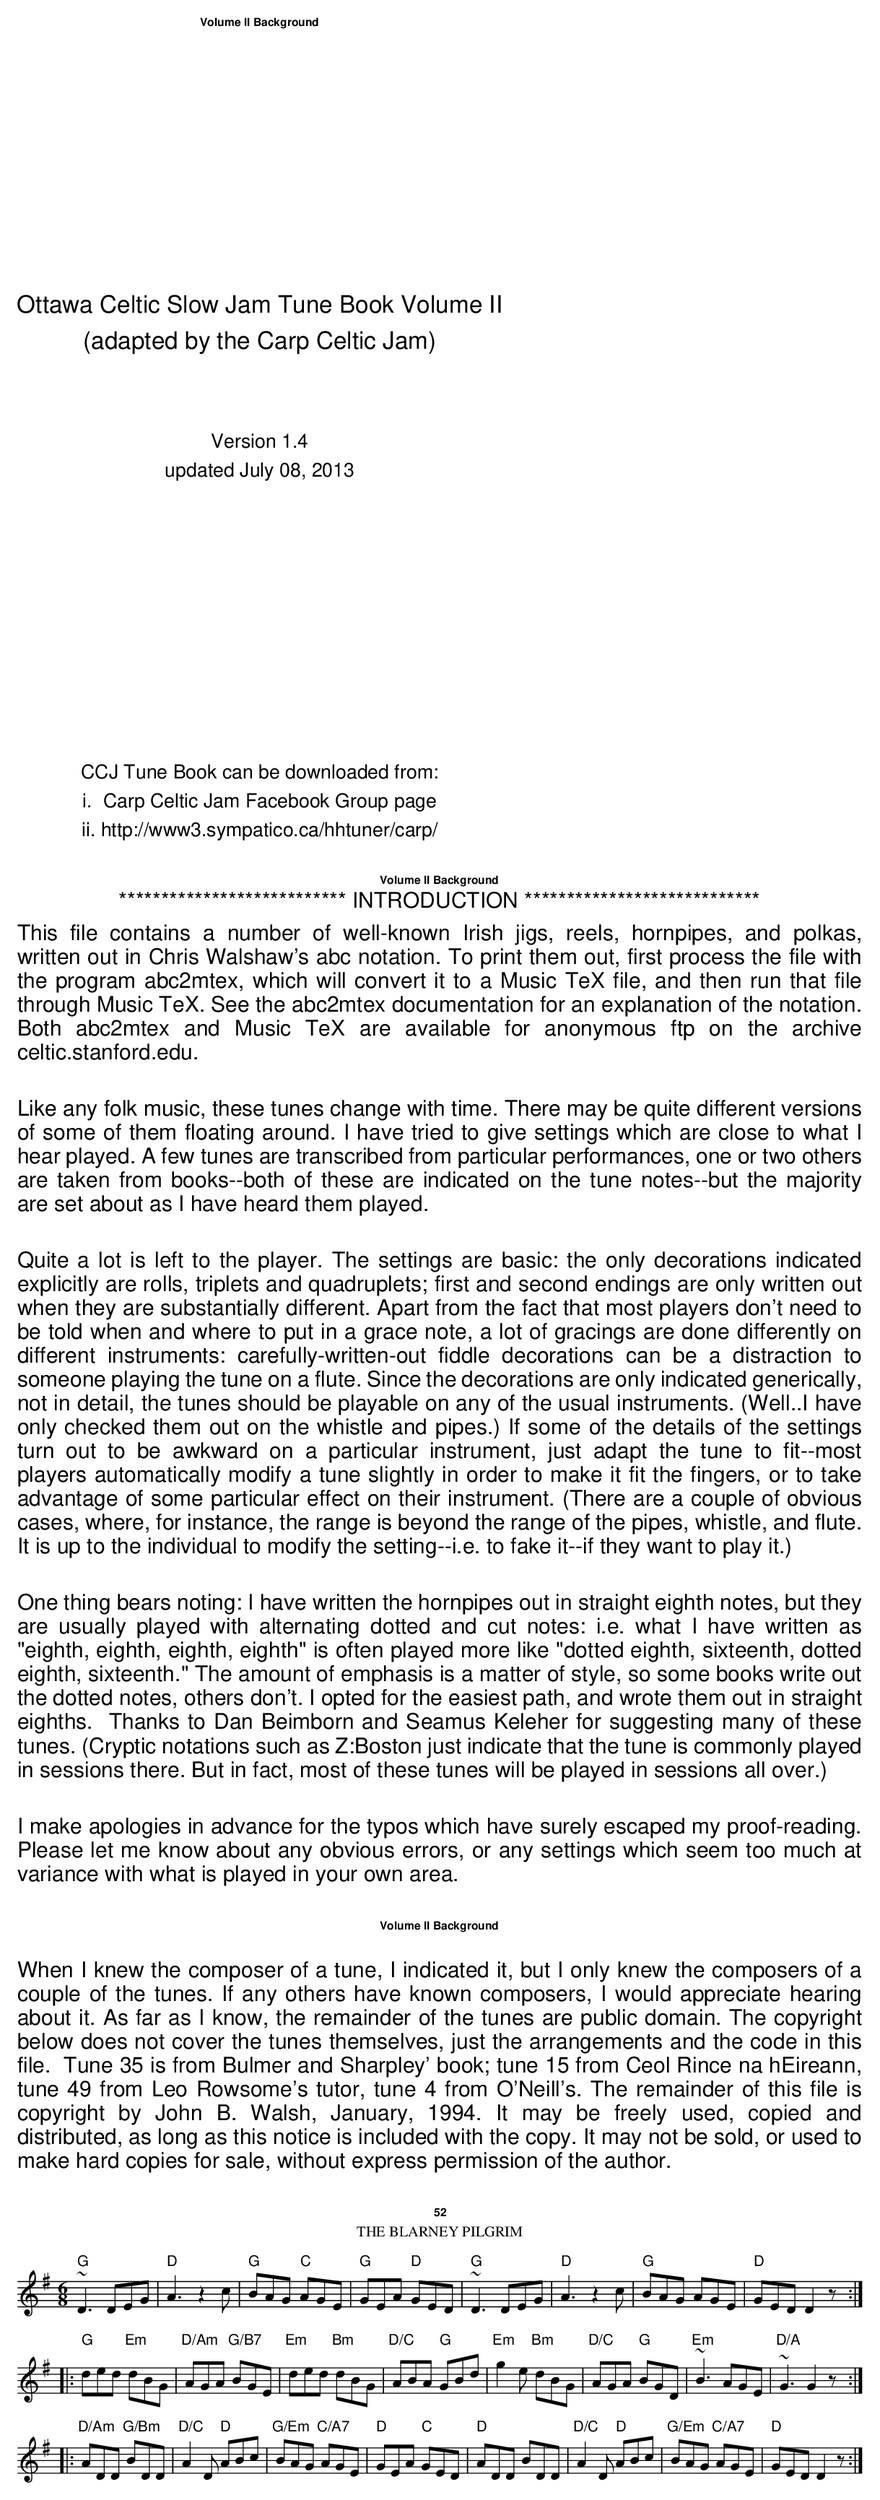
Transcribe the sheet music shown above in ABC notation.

X:1
T:Blarney Pilgrim, The
M:6/8
K:G
"G"~D3 DEG|"D"A3 z2 c|"G"BAG "C"AGE|"G"GEA "D"GED|"G"~D3 DEG|\
"D"A3 z2 c |"G"BAG AGE|"D"GED D2z::
"G"ded "Em"dBG|"D/Am"AGA "G/B7"BGE|"Em"ded "Bm"dBG|"D/C"ABA "G"GBd|\
"Em"g2e "Bm"dBG|"D/C"AGA "G"BGD|"Em"~B3 AGE|"D/A" ~G3 G2 z::
"D/Am"ADD "G/Bm"BDD|"D/C"A2D "D"ABc|"G/Em"BAG "C/A7"AGE|\
"D"GEA "C"GED|"D"ADD BDD|"D/C"A2D "D"ABc|"G/Em"BAG "C/A7"AGE|"D" GED D2 z:|
